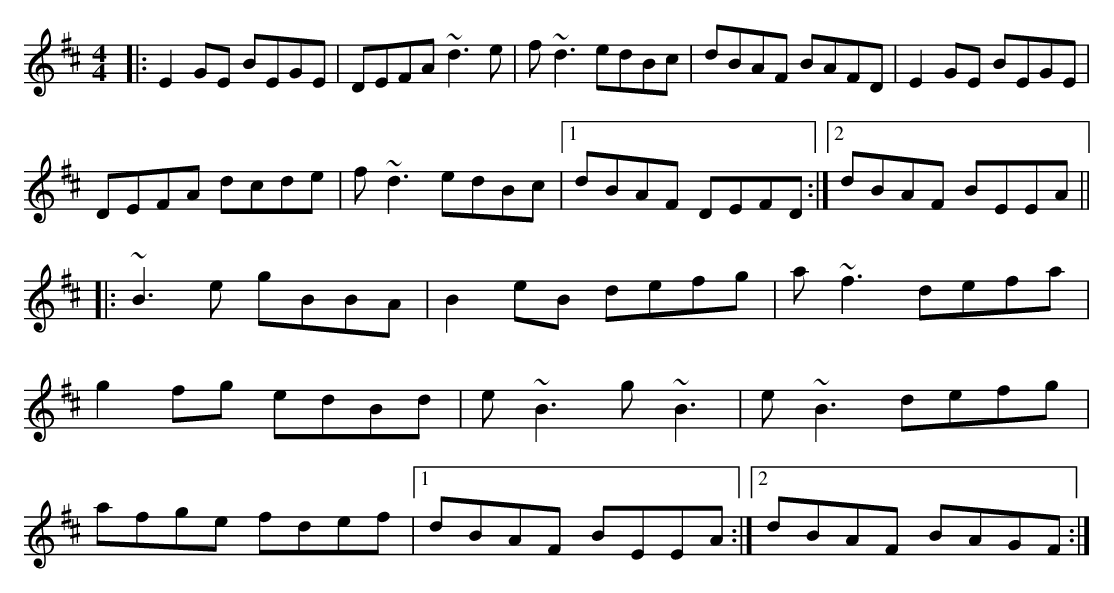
X:1
M:4/4
K:Edor
|:E2GE BEGE|DEFA ~d3e|f~d3 edBc|dBAF BAFD|E2GE BEGE|
DEFA dcde|f~d3 edBc|1 dBAF DEFD:|2 dBAF BEEA||
|:~B3e gBBA|B2eB defg|a~f3 defa|
g2fg edBd|e~B3 g~B3|e~B3 defg|
afge fdef|1 dBAF BEEA:|2 dBAF BAGF:|
